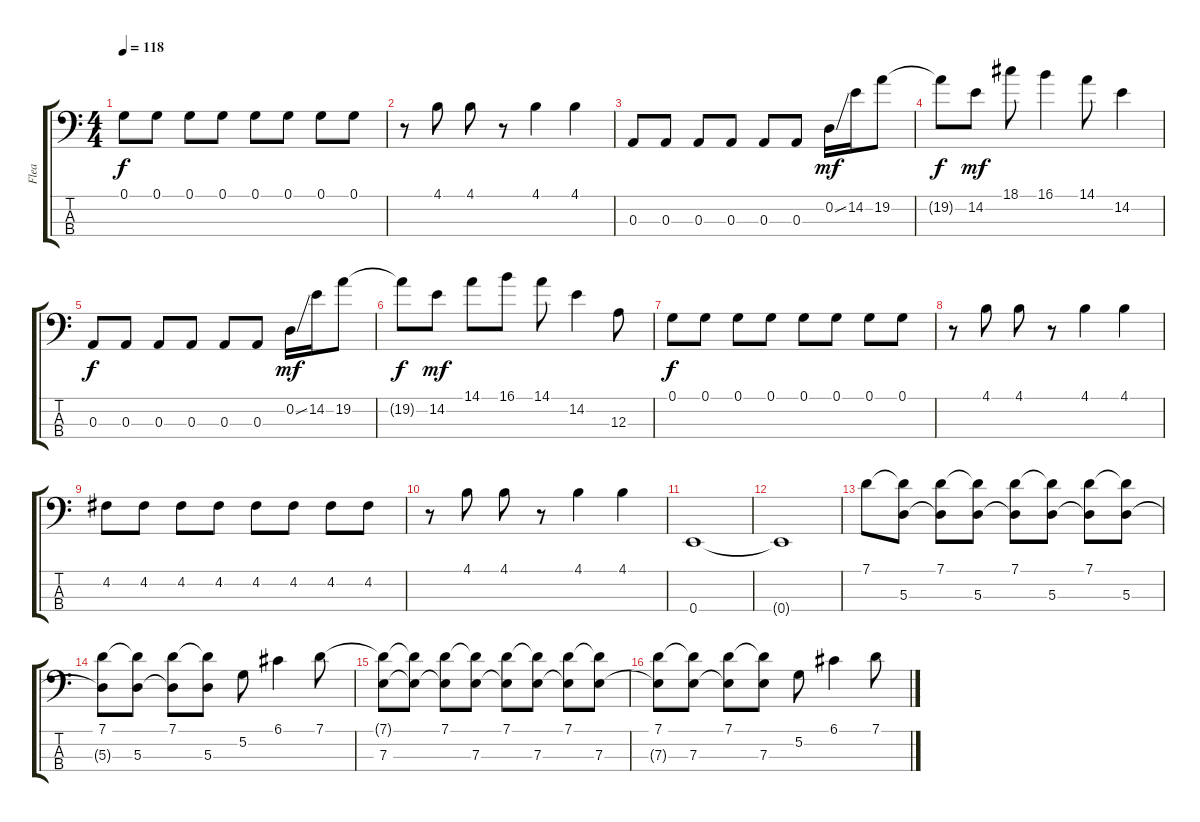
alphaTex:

\track ("Flea" "Flea") {instrument electricbassfinger}
\staff {score tabs}
\tuning (G2 D2 A1 E1) {hide}
\ts (4 4)
\tempo 118
\clef f4
\ks c
0.1.8{dy f} 0.1.8 0.1.8 0.1.8 0.1.8 0.1.8 0.1.8 0.1.8 |
r.8 4.1.8 4.1.8 r.8 4.1.4 4.1.4 |
0.3.8 0.3.8 0.3.8 0.3.8 0.3.8 0.3.8 0.2{ss}.16{dy mf} 14.2.16 19.2.8 |
19.2{t}.8{dy f} 14.2.8{dy mf} 18.1.8 16.1.4 14.1.8 14.2.4 |
0.3.8{dy f} 0.3.8 0.3.8 0.3.8 0.3.8 0.3.8 0.2{ss}.16{dy mf} 14.2.16 19.2.8 |
19.2{t}.8{dy f} 14.2.8{dy mf} 14.1.8 16.1.8 14.1.8 14.2.4 12.3.8 |
0.1.8{dy f} 0.1.8 0.1.8 0.1.8 0.1.8 0.1.8 0.1.8 0.1.8 |
r.8 4.1.8 4.1.8 r.8 4.1.4 4.1.4 |
4.2.8 4.2.8 4.2.8 4.2.8 4.2.8 4.2.8 4.2.8 4.2.8 |
r.8 4.1.8 4.1.8 r.8 4.1.4 4.1.4 |
0.4.1 |
0.4{t}.1 |
7.1.8 (7.1{t} 5.3).8 (7.1 5.3{t}).8 (7.1{t} 5.3).8 (7.1 5.3{t}).8 (7.1{t} 5.3).8 (7.1 5.3{t}).8 (7.1{t} 5.3).8 |
(7.1 5.3{t}).8 (7.1{t} 5.3).8 (7.1 5.3{t}).8 (7.1{t} 5.3).8 5.2.8 6.1.4 7.1.8 |
(7.1{t} 7.3).8 (7.1{t} 7.3{t}).8 (7.1 7.3{t}).8 (7.1{t} 7.3).8 (7.1 7.3{t}).8 (7.1{t} 7.3).8 (7.1 7.3{t}).8 (7.1{t} 7.3).8 |
(7.1 7.3{t}).8 (7.1{t} 7.3).8 (7.1 7.3{t}).8 (7.1{t} 7.3).8 5.2.8 6.1.4 7.1.8
